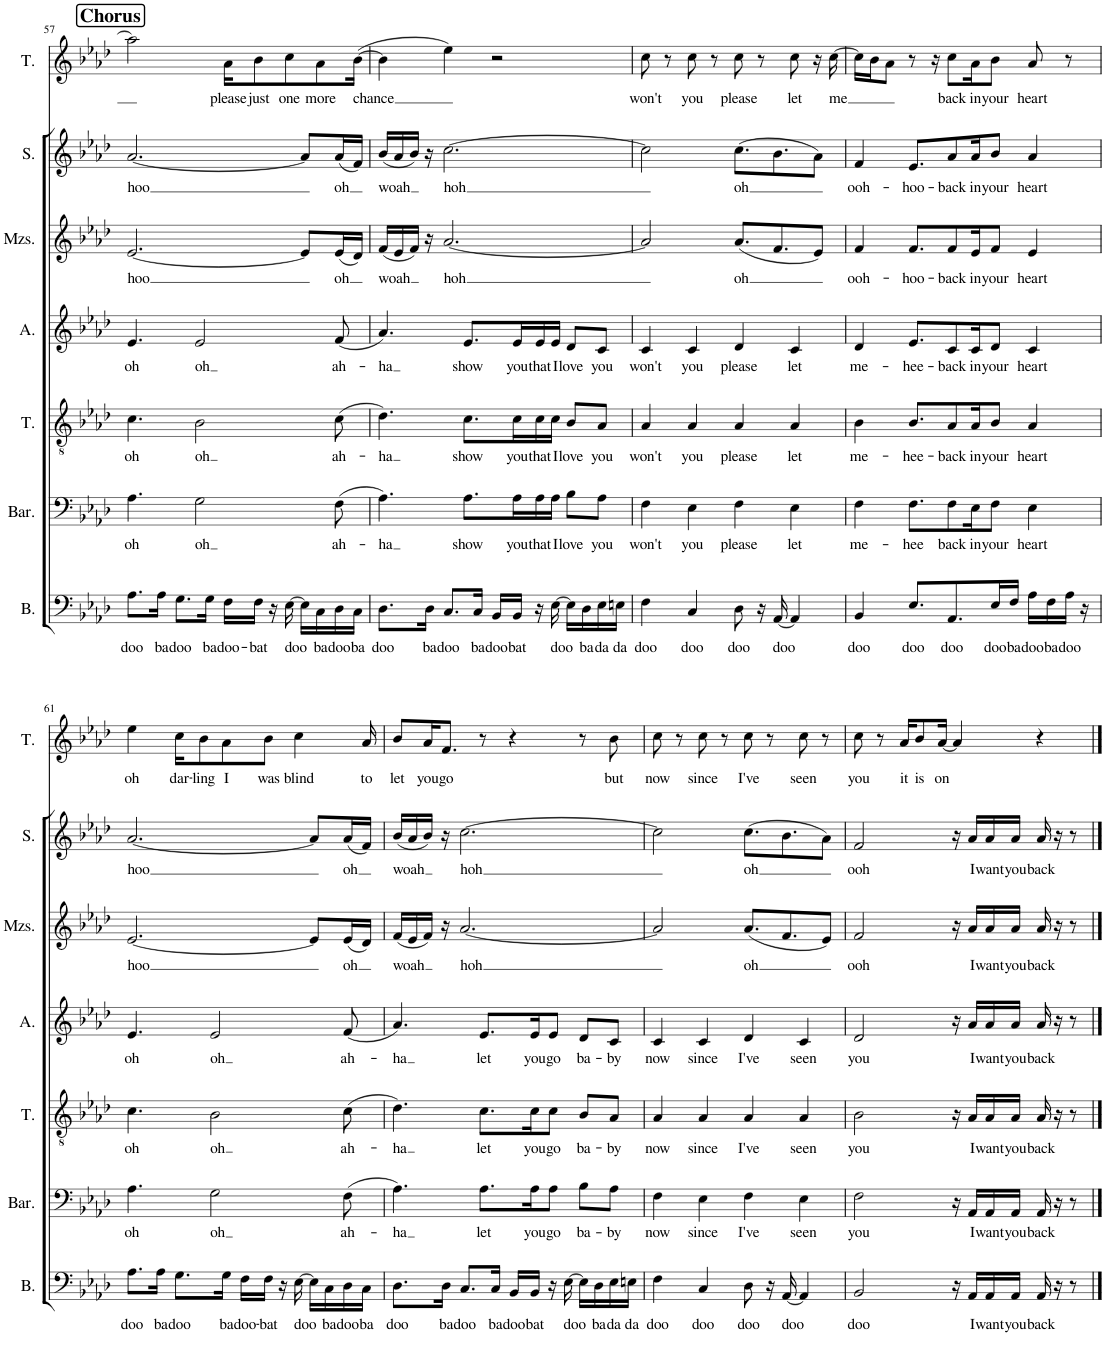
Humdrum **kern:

**kern	**text	**kern	**text	**kern	**text	**kern	**text	**kern	**text	**kern	**text	**kern	**text
*part7	*part7	*part6	*part6	*part5	*part5	*part4	*part4	*part3	*part3	*part2	*part2	*part1	*part1
*staff7	*staff7	*staff6	*staff6	*staff5	*staff5	*staff4	*staff4	*staff3	*staff3	*staff2	*staff2	*staff1	*staff1
*I"Bass	*	*I"Baritone	*	*I"Tenor	*	*I"Alto	*	*I"Mezzo-soprano	*	*I"Soprano	*	*I"&quot;Tenor&quot;	*
*I'B.	*	*I'Bar.	*	*I'T.	*	*I'A.	*	*I'Mzs.	*	*I'S.	*	*I'T.	*
!!LO:PB:g=z
*clefF4	*	*clefF4	*	*clefGv2	*	*clefG2	*	*clefG2	*	*clefG2	*	*clefG2	*
*k[b-e-a-d-]	*	*k[b-e-a-d-]	*	*k[b-e-a-d-]	*	*k[b-e-a-d-]	*	*k[b-e-a-d-]	*	*k[b-e-a-d-]	*	*k[b-e-a-d-]	*
*M4/4	*	*M4/4	*	*M4/4	*	*M4/4	*	*M4/4	*	*M4/4	*	*M4/4	*
!!LO:REH:place=s1:a:B:cj:fs=14:t=Chorus
=57	=57	=57	=57	=57	=57	=57	=57	=57	=57	=57	=57	=57	=57
!	!LO:LY:b	!	!LO:LY:b	!	!LO:LY:b	!	!LO:LY:b	!	!LO:LY:b	!	!LO:LY:b	!	!
8.A-\L	doo	4.A-\	oh	4.c\	oh	4.e-/	oh	[2.e-/	hoo	[2.a-/	hoo	2aa-\]	.
!	!LO:LY:b	!	!	!	!	!	!	!	!	!	!	!	!
16A-\Jk	ba	.	.	.	.	.	.	.	.	.	.	.	.
!	!LO:LY:b	!	!	!	!	!	!	!	!	!	!	!	!
8.G\L	doo	.	.	.	.	.	.	.	.	.	.	.	.
!	!	!	!LO:LY:b	!	!LO:LY:b	!	!LO:LY:b	!	!	!	!	!	!
.	.	2G\	oh	2B-\	oh	2e-/	oh	.	.	.	.	.	.
!	!LO:LY:b	!	!	!	!	!	!	!	!	!	!	!	!
16G\Jk	ba	.	.	.	.	.	.	.	.	.	.	.	.
!	!LO:LY:b	!	!	!	!	!	!	!	!	!	!	!	!LO:LY:b
16F\LL	doo-	.	.	.	.	.	.	.	.	.	.	16a-\KL	please
!	!LO:LY:b	!	!	!	!	!	!	!	!	!	!	!	!LO:LY:b
16F\JJ	-bat	.	.	.	.	.	.	.	.	.	.	8b-\	just
16r	.	.	.	.	.	.	.	.	.	.	.	.	.
!	!LO:LY:b	!	!	!	!	!	!	!	!	!	!	!	!LO:LY:b
[16E-\	doo	.	.	.	.	.	.	.	.	.	.	8cc\	one
16E-\LL]	.	.	.	.	.	.	.	8e-/L]	.	8a-/L]	.	.	.
!	!LO:LY:b	!	!	!	!	!	!	!	!	!	!	!	!LO:LY:b
16C\	ba	.	.	.	.	.	.	.	.	.	.	8a-\	more
!	!LO:LY:b	!	!LO:LY:b	!	!LO:LY:b	!	!LO:LY:b	!	!LO:LY:b	!	!LO:LY:b	!	!
16D-\	doo	(8F\	ah-	(8c\	ah-	(8f/	ah-	(16e-/L	oh	(16a-/L	oh	.	.
!	!LO:LY:b	!	!	!	!	!	!	!	!	!	!	!	!LO:LY:b
16C\JJ	ba	.	.	.	.	.	.	16d-/JJ)	.	16f/JJ)	.	([16b-\Jk	chance
=58	=58	=58	=58	=58	=58	=58	=58	=58	=58	=58	=58	=58	=58
!	!LO:LY:b	!	!LO:LY:b	!	!LO:LY:b	!	!LO:LY:b	!	!LO:LY:b	!	!LO:LY:b	!	!
8.D-\L	doo	4.A-\)	ha	4.d-\)	ha	4.a-/)	ha	(16f/LL	woah	(16b-/LL	woah	4b-\]	.
.	.	.	.	.	.	.	.	16e-/	.	16a-/	.	.	.
.	.	.	.	.	.	.	.	16f/JJ)	.	16b-/JJ)	.	.	.
!	!LO:LY:b	!	!	!	!	!	!	!	!	!	!	!	!
16D-\Jk	ba	.	.	.	.	.	.	16r	.	16r	.	.	.
!	!LO:LY:b	!	!	!	!	!	!	!	!LO:LY:b	!	!LO:LY:b	!	!
8.C/L	doo	.	.	.	.	.	.	[2.a-/	hoh	[2.cc\	hoh	4ee-\)	.
!	!	!	!LO:LY:b	!	!LO:LY:b	!	!LO:LY:b	!	!	!	!	!	!
.	.	8.A-\L	show	8.c\L	show	8.e-/L	show	.	.	.	.	.	.
!	!LO:LY:b	!	!	!	!	!	!	!	!	!	!	!	!
16C/Jk	ba	.	.	.	.	.	.	.	.	.	.	.	.
!	!LO:LY:b	!	!	!	!	!	!	!	!	!	!	!	!
16BB-/LL	doo	.	.	.	.	.	.	.	.	.	.	2r	.
!	!LO:LY:b	!	!LO:LY:b	!	!LO:LY:b	!	!LO:LY:b	!	!	!	!	!	!
16BB-/JJ	bat	16A-\L	you	16c\L	you	16e-/L	you	.	.	.	.	.	.
!	!	!	!LO:LY:b	!	!LO:LY:b	!	!LO:LY:b	!	!	!	!	!	!
16r	.	16A-\	that	16c\	that	16e-/	that	.	.	.	.	.	.
!	!LO:LY:b	!	!LO:LY:b	!	!LO:LY:b	!	!LO:LY:b	!	!	!	!	!	!
[16E-\	doo	16A-\JJ	I	16c\JJ	I	16e-/JJ	I	.	.	.	.	.	.
!	!	!	!LO:LY:b	!	!LO:LY:b	!	!LO:LY:b	!	!	!	!	!	!
16E-\LL]	.	8B-\L	love	8B-/L	love	8d-/L	love	.	.	.	.	.	.
!	!LO:LY:b	!	!	!	!	!	!	!	!	!	!	!	!
16D-\	ba	.	.	.	.	.	.	.	.	.	.	.	.
!	!LO:LY:b	!	!LO:LY:b	!	!LO:LY:b	!	!LO:LY:b	!	!	!	!	!	!
16E-\	da	8A-\J	you	8A-/J	you	8c/J	you	.	.	.	.	.	.
!	!LO:LY:b	!	!	!	!	!	!	!	!	!	!	!	!
16En\JJ	da	.	.	.	.	.	.	.	.	.	.	.	.
=59	=59	=59	=59	=59	=59	=59	=59	=59	=59	=59	=59	=59	=59
!	!LO:LY:b	!	!LO:LY:b	!	!LO:LY:b	!	!LO:LY:b	!	!	!	!	!	!LO:LY:b
4F\	doo	4F\	won't	4A-/	won't	4c/	won't	2a-/]	.	2cc\]	.	8cc\	won't
.	.	.	.	.	.	.	.	.	.	.	.	8r	.
!	!LO:LY:b	!	!LO:LY:b	!	!LO:LY:b	!	!LO:LY:b	!	!	!	!	!	!LO:LY:b
4C/	doo	4E-\	you	4A-/	you	4c/	you	.	.	.	.	8cc\	you
.	.	.	.	.	.	.	.	.	.	.	.	8r	.
!	!LO:LY:b	!	!LO:LY:b	!	!LO:LY:b	!	!LO:LY:b	!	!LO:LY:b	!	!LO:LY:b	!	!LO:LY:b
8D-\	doo	4F\	please	4A-/	please	4d-/	please	(8.a-/L	oh	(8.cc\L	oh	8cc\	please
16r	.	.	.	.	.	.	.	.	.	.	.	8r	.
!	!LO:LY:b	!	!	!	!	!	!	!	!	!	!	!	!
[16AA-/	doo	.	.	.	.	.	.	8.f/	.	8.b-\	.	.	.
!	!	!	!LO:LY:b	!	!LO:LY:b	!	!LO:LY:b	!	!	!	!	!	!LO:LY:b
4AA-/]	.	4E-\	let	4A-/	let	4c/	let	.	.	.	.	8cc\	let
.	.	.	.	.	.	.	.	8e-/J)	.	8a-\J)	.	16r	.
!	!	!	!	!	!	!	!	!	!	!	!	!	!LO:LY:b
.	.	.	.	.	.	.	.	.	.	.	.	[16cc\	me
=60	=60	=60	=60	=60	=60	=60	=60	=60	=60	=60	=60	=60	=60
!	!LO:LY:b	!	!LO:LY:b	!	!LO:LY:b	!	!LO:LY:b	!	!LO:LY:b	!	!LO:LY:b	!	!
4BB-/	doo	4F\	me-	4B-\	me-	4d-/	me-	4f/	ooh-	4f/	ooh-	16cc\LL]	.
.	.	.	.	.	.	.	.	.	.	.	.	16b-\J	.
.	.	.	.	.	.	.	.	.	.	.	.	8a-\J	.
!	!LO:LY:b	!	!LO:LY:b	!	!LO:LY:b	!	!LO:LY:b	!	!LO:LY:b	!	!LO:LY:b	!	!
8.E-/L	doo	8.F\L	-hee	8.B-/L	-hee-	8.e-/L	-hee-	8.f/L	-hoo-	8.e-/L	-hoo-	8r	.
.	.	.	.	.	.	.	.	.	.	.	.	16r	.
!	!LO:LY:b	!	!LO:LY:b	!	!LO:LY:b	!	!LO:LY:b	!	!LO:LY:b	!	!LO:LY:b	!	!LO:LY:b
8.AA-/	doo	8F\	back	8A-/	back	8c/	back	8f/	back	8a-/	back	8cc\L	back
!	!	!	!LO:LY:b	!	!LO:LY:b	!	!LO:LY:b	!	!LO:LY:b	!	!LO:LY:b	!	!LO:LY:b
.	.	16E-\K	in	16A-/K	in	16c/K	in	16e-/K	in	16a-/K	in	16a-\K	in
!	!LO:LY:b	!	!LO:LY:b	!	!LO:LY:b	!	!LO:LY:b	!	!LO:LY:b	!	!LO:LY:b	!	!LO:LY:b
16E-/L	doo	8F\J	your	8B-/J	your	8d-/J	your	8f/J	your	8b-/J	your	8b-\J	your
!	!LO:LY:b	!	!	!	!	!	!	!	!	!	!	!	!
16F/JJ	ba	.	.	.	.	.	.	.	.	.	.	.	.
!	!LO:LY:b	!	!LO:LY:b	!	!LO:LY:b	!	!LO:LY:b	!	!LO:LY:b	!	!LO:LY:b	!	!LO:LY:b
16A-\LL	doo	4E-\	heart	4A-/	heart	4c/	heart	4e-/	heart	4a-/	heart	8a-/	heart
!	!LO:LY:b	!	!	!	!	!	!	!	!	!	!	!	!
16F\	ba	.	.	.	.	.	.	.	.	.	.	.	.
!	!LO:LY:b	!	!	!	!	!	!	!	!	!	!	!	!
16A-\JJ	doo	.	.	.	.	.	.	.	.	.	.	8r	.
16r	.	.	.	.	.	.	.	.	.	.	.	.	.
!!LO:LB:g=z
=61	=61	=61	=61	=61	=61	=61	=61	=61	=61	=61	=61	=61	=61
!	!LO:LY:b	!	!LO:LY:b	!	!LO:LY:b	!	!LO:LY:b	!	!LO:LY:b	!	!LO:LY:b	!	!LO:LY:b
8.A-\L	doo	4.A-\	oh	4.c\	oh	4.e-/	oh	[2.e-/	hoo	[2.a-/	hoo	4ee-\	oh
!	!LO:LY:b	!	!	!	!	!	!	!	!	!	!	!	!
16A-\Jk	ba	.	.	.	.	.	.	.	.	.	.	.	.
!	!LO:LY:b	!	!	!	!	!	!	!	!	!	!	!	!LO:LY:b
8.G\L	doo	.	.	.	.	.	.	.	.	.	.	16cc\KL	dar-
!	!	!	!	!	!	!	!	!	!	!	!	!	!LO:LY:b
.	.	.	.	.	.	.	.	.	.	.	.	8b-\	-ling
!	!	!	!LO:LY:b	!	!LO:LY:b	!	!LO:LY:b	!	!	!	!	!	!
.	.	2G\	oh	2B-\	oh	2e-/	oh	.	.	.	.	.	.
!	!LO:LY:b	!	!	!	!	!	!	!	!	!	!	!	!LO:LY:b
16G\Jk	ba	.	.	.	.	.	.	.	.	.	.	8a-\	I
!	!LO:LY:b	!	!	!	!	!	!	!	!	!	!	!	!
16F\LL	doo-	.	.	.	.	.	.	.	.	.	.	.	.
!	!LO:LY:b	!	!	!	!	!	!	!	!	!	!	!	!LO:LY:b
16F\JJ	-bat	.	.	.	.	.	.	.	.	.	.	8b-\J	was
16r	.	.	.	.	.	.	.	.	.	.	.	.	.
!	!LO:LY:b	!	!	!	!	!	!	!	!	!	!	!	!LO:LY:b
[16E-\	doo	.	.	.	.	.	.	.	.	.	.	4cc\	blind
16E-\LL]	.	.	.	.	.	.	.	8e-/L]	.	8a-/L]	.	.	.
!	!LO:LY:b	!	!	!	!	!	!	!	!	!	!	!	!
16C\	ba	.	.	.	.	.	.	.	.	.	.	.	.
!	!LO:LY:b	!	!LO:LY:b	!	!LO:LY:b	!	!LO:LY:b	!	!LO:LY:b	!	!LO:LY:b	!	!
16D-\	doo	(8F\	ah-	(8c\	ah-	(8f/	ah-	(16e-/L	oh	(16a-/L	oh	.	.
!	!LO:LY:b	!	!	!	!	!	!	!	!	!	!	!	!LO:LY:b
16C\JJ	ba	.	.	.	.	.	.	16d-/JJ)	.	16f/JJ)	.	16a-/	to
=62	=62	=62	=62	=62	=62	=62	=62	=62	=62	=62	=62	=62	=62
!	!LO:LY:b	!	!LO:LY:b	!	!LO:LY:b	!	!LO:LY:b	!	!LO:LY:b	!	!LO:LY:b	!	!LO:LY:b
8.D-\L	doo	4.A-\)	ha	4.d-\)	ha	4.a-/)	ha	(16f/LL	woah	(16b-/LL	woah	8b-/L	let
.	.	.	.	.	.	.	.	16e-/	.	16a-/	.	.	.
!	!	!	!	!	!	!	!	!	!	!	!	!	!LO:LY:b
.	.	.	.	.	.	.	.	16f/JJ)	.	16b-/JJ)	.	16a-/K	you
!	!LO:LY:b	!	!	!	!	!	!	!	!	!	!	!	!LO:LY:b
16D-\Jk	ba	.	.	.	.	.	.	16r	.	16r	.	8.f/J	go
!	!LO:LY:b	!	!	!	!	!	!	!	!LO:LY:b	!	!LO:LY:b	!	!
8.C/L	doo	.	.	.	.	.	.	[2.a-/	hoh	[2.cc\	hoh	.	.
!	!	!	!LO:LY:b	!	!LO:LY:b	!	!LO:LY:b	!	!	!	!	!	!
.	.	8.A-\L	let	8.c\L	let	8.e-/L	let	.	.	.	.	8r	.
!	!LO:LY:b	!	!	!	!	!	!	!	!	!	!	!	!
16C/Jk	ba	.	.	.	.	.	.	.	.	.	.	.	.
!	!LO:LY:b	!	!	!	!	!	!	!	!	!	!	!	!
16BB-/LL	doo	.	.	.	.	.	.	.	.	.	.	4r	.
!	!LO:LY:b	!	!LO:LY:b	!	!LO:LY:b	!	!LO:LY:b	!	!	!	!	!	!
16BB-/JJ	bat	16A-\K	you	16c\K	you	16e-/K	you	.	.	.	.	.	.
!	!	!	!LO:LY:b	!	!LO:LY:b	!	!LO:LY:b	!	!	!	!	!	!
16r	.	8A-\J	go	8c\J	go	8e-/J	go	.	.	.	.	.	.
!	!LO:LY:b	!	!	!	!	!	!	!	!	!	!	!	!
[16E-\	doo	.	.	.	.	.	.	.	.	.	.	.	.
!	!	!	!LO:LY:b	!	!LO:LY:b	!	!LO:LY:b	!	!	!	!	!	!
16E-\LL]	.	8B-\L	ba-	8B-/L	ba-	8d-/L	ba-	.	.	.	.	8r	.
!	!LO:LY:b	!	!	!	!	!	!	!	!	!	!	!	!
16D-\	ba	.	.	.	.	.	.	.	.	.	.	.	.
!	!LO:LY:b	!	!LO:LY:b	!	!LO:LY:b	!	!LO:LY:b	!	!	!	!	!	!LO:LY:b
16E-\	da	8A-\J	-by	8A-/J	-by	8c/J	-by	.	.	.	.	8b-\	but
!	!LO:LY:b	!	!	!	!	!	!	!	!	!	!	!	!
16En\JJ	da	.	.	.	.	.	.	.	.	.	.	.	.
=63	=63	=63	=63	=63	=63	=63	=63	=63	=63	=63	=63	=63	=63
!	!LO:LY:b	!	!LO:LY:b	!	!LO:LY:b	!	!LO:LY:b	!	!	!	!	!	!LO:LY:b
4F\	doo	4F\	now	4A-/	now	4c/	now	2a-/]	.	2cc\]	.	8cc\	now
.	.	.	.	.	.	.	.	.	.	.	.	8r	.
!	!LO:LY:b	!	!LO:LY:b	!	!LO:LY:b	!	!LO:LY:b	!	!	!	!	!	!LO:LY:b
4C/	doo	4E-\	since	4A-/	since	4c/	since	.	.	.	.	8cc\	since
.	.	.	.	.	.	.	.	.	.	.	.	8r	.
!	!LO:LY:b	!	!LO:LY:b	!	!LO:LY:b	!	!LO:LY:b	!	!LO:LY:b	!	!LO:LY:b	!	!LO:LY:b
8D-\	doo	4F\	I've	4A-/	I've	4d-/	I've	(8.a-/L	oh	(8.cc\L	oh	8cc\	I've
16r	.	.	.	.	.	.	.	.	.	.	.	8r	.
!	!LO:LY:b	!	!	!	!	!	!	!	!	!	!	!	!
[16AA-/	doo	.	.	.	.	.	.	8.f/	.	8.b-\	.	.	.
!	!	!	!LO:LY:b	!	!LO:LY:b	!	!LO:LY:b	!	!	!	!	!	!LO:LY:b
4AA-/]	.	4E-\	seen	4A-/	seen	4c/	seen	.	.	.	.	8cc\	seen
.	.	.	.	.	.	.	.	8e-/J)	.	8a-\J)	.	8r	.
=64	=64	=64	=64	=64	=64	=64	=64	=64	=64	=64	=64	=64	=64
!	!LO:LY:b	!	!LO:LY:b	!	!LO:LY:b	!	!LO:LY:b	!	!LO:LY:b	!	!LO:LY:b	!	!LO:LY:b
2BB-/	doo	2F\	you	2B-\	you	2d-/	you	2f/	ooh	2f/	ooh	8cc\	you
.	.	.	.	.	.	.	.	.	.	.	.	8r	.
!	!	!	!	!	!	!	!	!	!	!	!	!	!LO:LY:b
.	.	.	.	.	.	.	.	.	.	.	.	16a-/KL	it
!	!	!	!	!	!	!	!	!	!	!	!	!	!LO:LY:b
.	.	.	.	.	.	.	.	.	.	.	.	8b-/	is
!	!	!	!	!	!	!	!	!	!	!	!	!	!LO:LY:b
.	.	.	.	.	.	.	.	.	.	.	.	[16a-/Jk	on
16r	.	16r	.	16r	.	16r	.	16r	.	16r	.	4a-/]	.
!	!LO:LY:b	!	!LO:LY:b	!	!LO:LY:b	!	!LO:LY:b	!	!LO:LY:b	!	!LO:LY:b	!	!
16AA-/LL	I	16AA-/LL	I	16A-/LL	I	16a-/LL	I	16a-/LL	I	16a-/LL	I	.	.
!	!LO:LY:b	!	!LO:LY:b	!	!LO:LY:b	!	!LO:LY:b	!	!LO:LY:b	!	!LO:LY:b	!	!
16AA-/	want	16AA-/	want	16A-/	want	16a-/	want	16a-/	want	16a-/	want	.	.
!	!LO:LY:b	!	!LO:LY:b	!	!LO:LY:b	!	!LO:LY:b	!	!LO:LY:b	!	!LO:LY:b	!	!
16AA-/JJ	you	16AA-/JJ	you	16A-/JJ	you	16a-/JJ	you	16a-/JJ	you	16a-/JJ	you	.	.
!	!LO:LY:b	!	!LO:LY:b	!	!LO:LY:b	!	!LO:LY:b	!	!LO:LY:b	!	!LO:LY:b	!	!
16AA-/	back	16AA-/	back	16A-/	back	16a-/	back	16a-/	back	16a-/	back	4r	.
16r	.	16r	.	16r	.	16r	.	16r	.	16r	.	.	.
8r	.	8r	.	8r	.	8r	.	8r	.	8r	.	.	.
==	==	==	==	==	==	==	==	==	==	==	==	==	==
*-	*-	*-	*-	*-	*-	*-	*-	*-	*-	*-	*-	*-	*-
